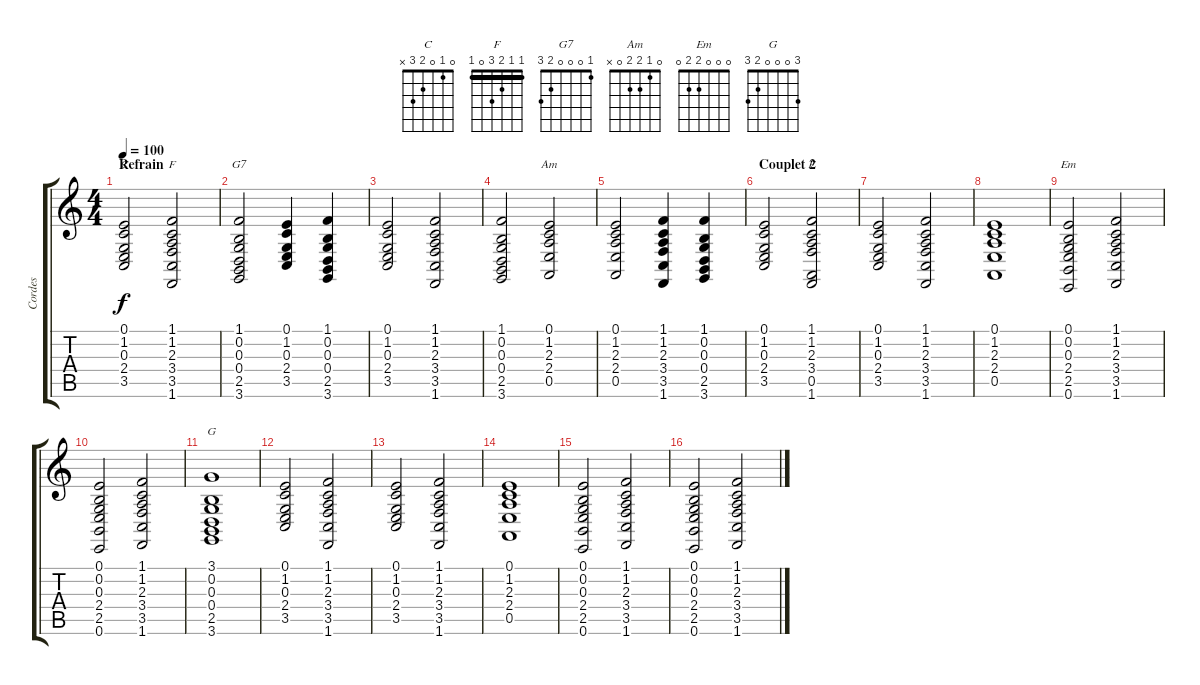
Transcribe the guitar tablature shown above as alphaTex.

\track ("Cordes" "Cordes") {instrument synthstrings2}
\staff {score tabs}
\tuning (E4 B3 G3 D3 A2 E2) {hide}
\chord ("C" 0 1 0 2 3 x)
\chord ("F" 1 1 2 3 3 1) {barre 1}
\chord ("G7" 1 0 0 0 2 3)
\chord ("Am" 0 1 2 2 0 x)
\chord ("F" 1 1 2 3 0 1) {barre 1}
\chord ("Em" 0 0 0 2 2 0)
\chord ("G" 3 0 0 0 2 3)
\ts (4 4)
\section ("" "Refrain")
\tempo 100
\clef g2
\ks c
(0.1 1.2 0.3 2.4 3.5).2{ch "C" dy f} (1.1 1.2 2.3 3.4 3.5 1.6).2{ch "F"} |
(1.1 0.2 0.3 0.4 2.5 3.6).2{ch "G7"} (0.1 1.2 0.3 2.4 3.5).4 (1.1 0.2 0.3 0.4 2.5 3.6).4 |
(0.1 1.2 0.3 2.4 3.5).2 (1.1 1.2 2.3 3.4 3.5 1.6).2 |
(1.1 0.2 0.3 0.4 2.5 3.6).2 (0.1 1.2 2.3 2.4 0.5).2{ch "Am"} |
(0.1 1.2 2.3 2.4 0.5).2 (1.1 1.2 2.3 3.4 3.5 1.6).4 (1.1 0.2 0.3 0.4 2.5 3.6).4 |
\section ("" "Couplet 2")
(0.1 1.2 0.3 2.4 3.5).2 (1.1 1.2 2.3 3.4 0.5 1.6).2{ch "F"} |
(0.1 1.2 0.3 2.4 3.5).2 (1.1 1.2 2.3 3.4 3.5 1.6).2 |
(0.1 1.2 2.3 2.4 0.5).1 |
(0.1 0.2 0.3 2.4 2.5 0.6).2{ch "Em"} (1.1 1.2 2.3 3.4 3.5 1.6).2 |
(0.1 0.2 0.3 2.4 2.5 0.6).2 (1.1 1.2 2.3 3.4 3.5 1.6).2 |
(3.1 0.2 0.3 0.4 2.5 3.6).1{ch "G"} |
(0.1 1.2 0.3 2.4 3.5).2 (1.1 1.2 2.3 3.4 3.5 1.6).2 |
(0.1 1.2 0.3 2.4 3.5).2 (1.1 1.2 2.3 3.4 3.5 1.6).2 |
(0.1 1.2 2.3 2.4 0.5).1 |
(0.1 0.2 0.3 2.4 2.5 0.6).2 (1.1 1.2 2.3 3.4 3.5 1.6).2 |
(0.1 0.2 0.3 2.4 2.5 0.6).2 (1.1 1.2 2.3 3.4 3.5 1.6).2
